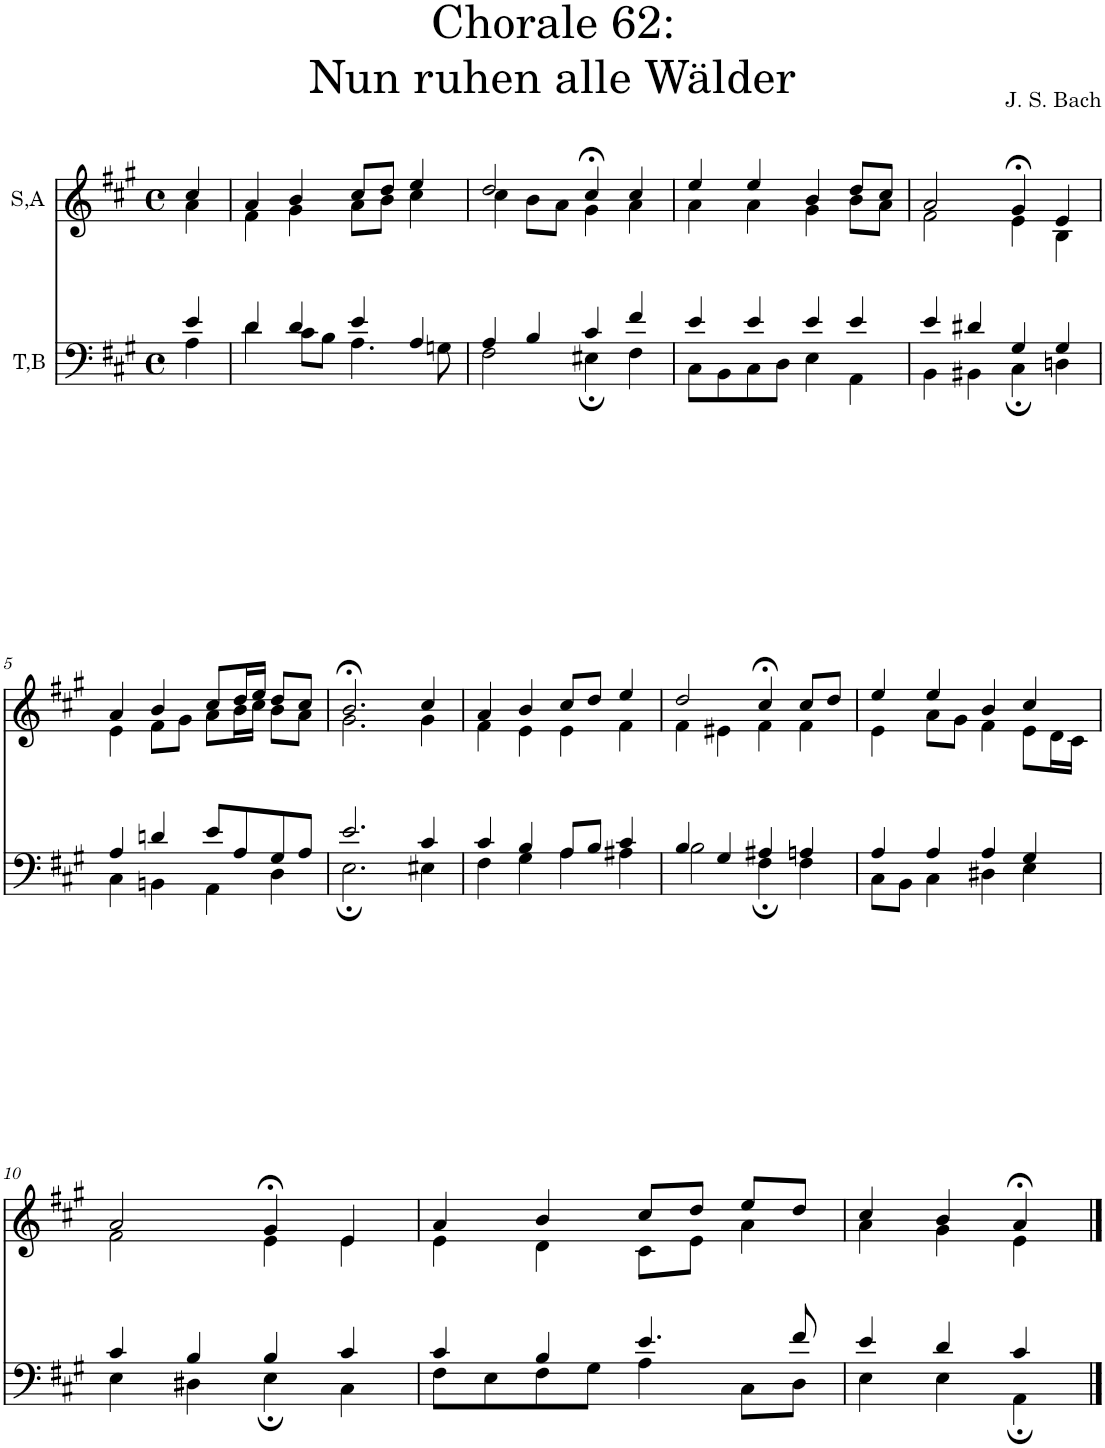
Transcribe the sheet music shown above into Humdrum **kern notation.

**kern	**kern
*part2	*part1
*staff2	*staff1
*I"T,B	*I"S,A
*clefF4	*clefG2
*k[f#c#g#]	*k[f#c#g#]
*M4/4	*M4/4
*met(c)	*met(c)
=	=
*^	*^
4e/	4A\	4cc#/	4a\
=1	=1	=1	=1
4d/	4d\	4a/	4f#\
4d/	8c#\L	4b/	4g#\
.	8B\J	.	.
4e/	4.A\	8cc#/L	8a\L
.	.	8dd/J	8b\J
4A/	.	4ee/	4cc#\
.	8Gn\	.	.
=2	=2	=2	=2
4A/	2F#\	2dd/	4cc#\
4B/	.	.	8b\L
.	.	.	8a\J
4c#/	4E#X;\	4cc#;</	4g#\
4f#/	4F#\	4cc#/	4a\
=3	=3	=3	=3
4e/	8C#\L	4ee/	4a\
.	8BB\	.	.
4e/	8C#\	4ee/	4a\
.	8D\J	.	.
4e/	4E\	4b/	4g#\
4e/	4AA\	8dd/L	8b\L
.	.	8cc#/J	8a\J
=4	=4	=4	=4
4e/	4BB\	2a/	2f#\
4d#X/	4BB#X\	.	.
4G#/	4C#;\	4g#;</	4e\
4G#/	4Dn\	4e/	4B\
!!LO:LB:g=z	!!
=5	=5	=5	=5
4A/	4C#\	4a/	4e\
4dn/	4BBn\	4b/	8f#\L
.	.	.	8g#\J
8e/L	4AA\	8cc#/L	8a\L
8A/	.	16dd/L	16b\L
.	.	16ee/JJ	16cc#\JJ
8G#/	4D\	8dd/L	8b\L
8A/J	.	8cc#/J	8a\J
=6	=6	=6	=6
2.e/	2.E;\	2.b;</	2.g#\
4c#/	4E#X\	4cc#/	4g#\
=7	=7	=7	=7
4c#/	4F#\	4a/	4f#\
4B/	4G#\	4b/	4e\
8A/L	4A\	8cc#/L	4e\
8B/J	.	8dd/J	.
4c#/	4A#X\	4ee/	4f#\
=8	=8	=8	=8
4B/	2B\	2dd/	4f#\
4G#/	.	.	4e#X\
4A#X/	4F#;\	4cc#;</	4f#\
4An/	4F#\	8cc#/L	4f#\
.	.	8dd/J	.
=9	=9	=9	=9
4A/	8C#\L	4ee/	4e\
.	8BB\J	.	.
4A/	4C#\	4ee/	8a\L
.	.	.	8g#\J
4A/	4D#X\	4b/	4f#\
4G#/	4E\	4cc#/	8e\L
.	.	.	16d\L
.	.	.	16c#\JJ
!!LO:LB:g=z	!!
=10	=10	=10	=10
4c#/	4E\	2a/	2f#\
4B/	4D#X\	.	.
4B/	4E;\	4g#;</	4e\
4c#/	4C#\	4e/	4e\
=11	=11	=11	=11
4c#/	8F#\L	4a/	4e\
.	8E\	.	.
4B/	8F#\	4b/	4d\
.	8G#\J	.	.
4.e/	4A\	8cc#/L	8c#\L
.	.	8dd/J	8e\J
.	8C#\L	8ee/L	4a\
8f#/	8D\J	8dd/J	.
=12	=12	=12	=12
4e/	4E\	4cc#/	4a\
4d/	4E\	4b/	4g#\
4c#/	4AA;\	4a;</	4e\
*v	*v	*	*
*	*v	*v
==	==
*-	*-
